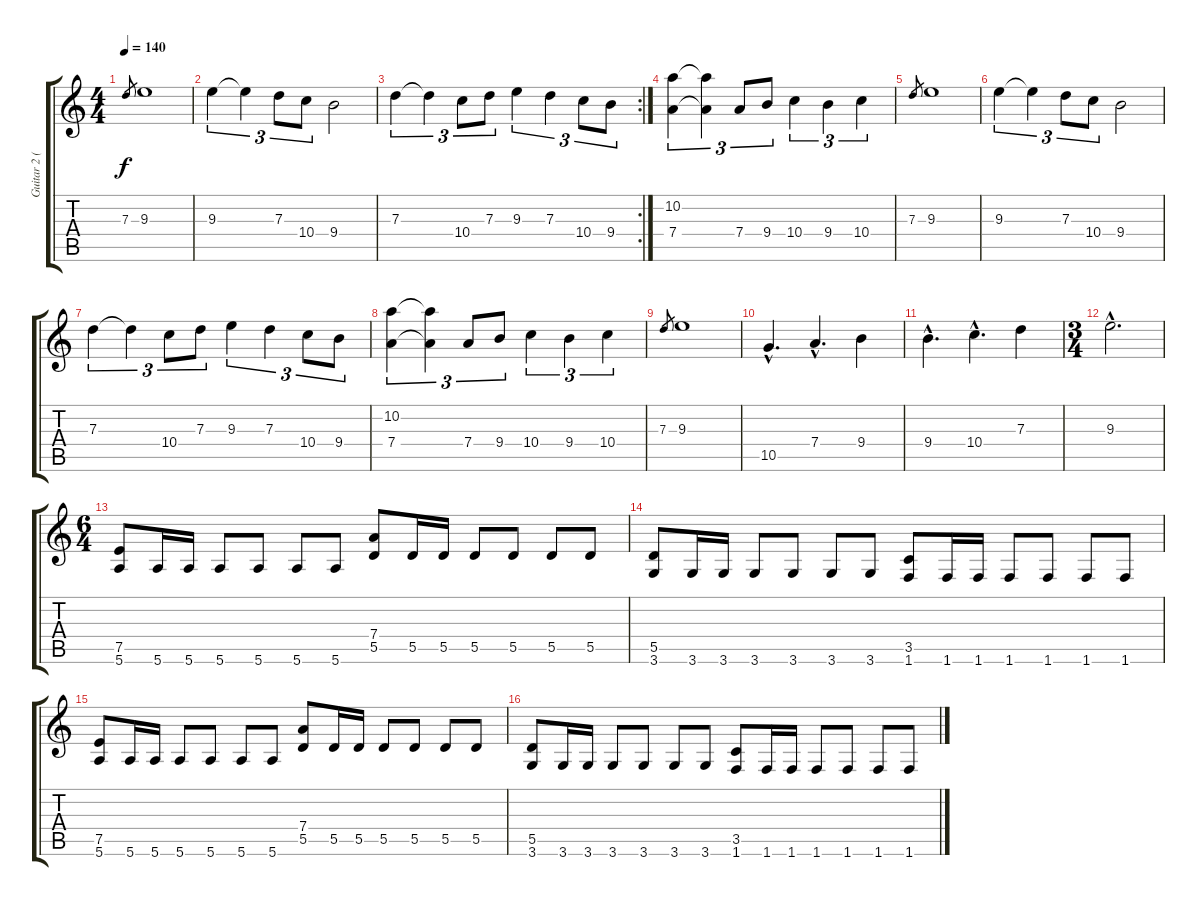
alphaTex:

\track ("Guitar 2 (solo)" "Guitar 2 (") {instrument overdrivenguitar}
\staff {score tabs}
\tuning (E4 B3 G3 D3 A2 E2) {hide}
\ts (4 4)
\tempo 140
\clef g2
\ks c
7.3.8{gr dy f} 9.3.1 |
9.3.4{tu (3 2)} 9.3{t}.4{tu (3 2)} 7.3.8{tu (3 2)} 10.4.8{tu (3 2)} 9.4.2 |
\rc 2
7.3.4{tu (3 2)} 7.3{t}.4{tu (3 2)} 10.4.8{tu (3 2)} 7.3.8{tu (3 2)} 9.3.4{tu (3 2)} 7.3.4{tu (3 2)} 10.4.8{tu (3 2)} 9.4.8{tu (3 2)} |
(10.2 7.4).4{tu (3 2)} (10.2{t} 7.4{t}).4{tu (3 2)} 7.4.8{tu (3 2)} 9.4.8{tu (3 2)} 10.4.4{tu (3 2)} 9.4.4{tu (3 2)} 10.4.4{tu (3 2)} |
7.3.8{gr} 9.3.1 |
9.3.4{tu (3 2)} 9.3{t}.4{tu (3 2)} 7.3.8{tu (3 2)} 10.4.8{tu (3 2)} 9.4.2 |
7.3.4{tu (3 2)} 7.3{t}.4{tu (3 2)} 10.4.8{tu (3 2)} 7.3.8{tu (3 2)} 9.3.4{tu (3 2)} 7.3.4{tu (3 2)} 10.4.8{tu (3 2)} 9.4.8{tu (3 2)} |
(10.2 7.4).4{tu (3 2)} (10.2{t} 7.4{t}).4{tu (3 2)} 7.4.8{tu (3 2)} 9.4.8{tu (3 2)} 10.4.4{tu (3 2)} 9.4.4{tu (3 2)} 10.4.4{tu (3 2)} |
7.3.8{gr} 9.3.1 |
10.5{hac}.4{d} 7.4{hac}.4{d} 9.4.4 |
9.4{hac}.4{d} 10.4{hac}.4{d} 7.3.4 |
\ts (3 4)
9.3{hac}.2{d} |
\ts (6 4)
(7.5 5.6).8 5.6.16 5.6.16 5.6.8 5.6.8 5.6.8 5.6.8 (7.4 5.5).8 5.5.16 5.5.16 5.5.8 5.5.8 5.5.8 5.5.8 |
(5.5 3.6).8 3.6.16 3.6.16 3.6.8 3.6.8 3.6.8 3.6.8 (3.5 1.6).8 1.6.16 1.6.16 1.6.8 1.6.8 1.6.8 1.6.8 |
(7.5 5.6).8 5.6.16 5.6.16 5.6.8 5.6.8 5.6.8 5.6.8 (7.4 5.5).8 5.5.16 5.5.16 5.5.8 5.5.8 5.5.8 5.5.8 |
(5.5 3.6).8 3.6.16 3.6.16 3.6.8 3.6.8 3.6.8 3.6.8 (3.5 1.6).8 1.6.16 1.6.16 1.6.8 1.6.8 1.6.8 1.6.8
